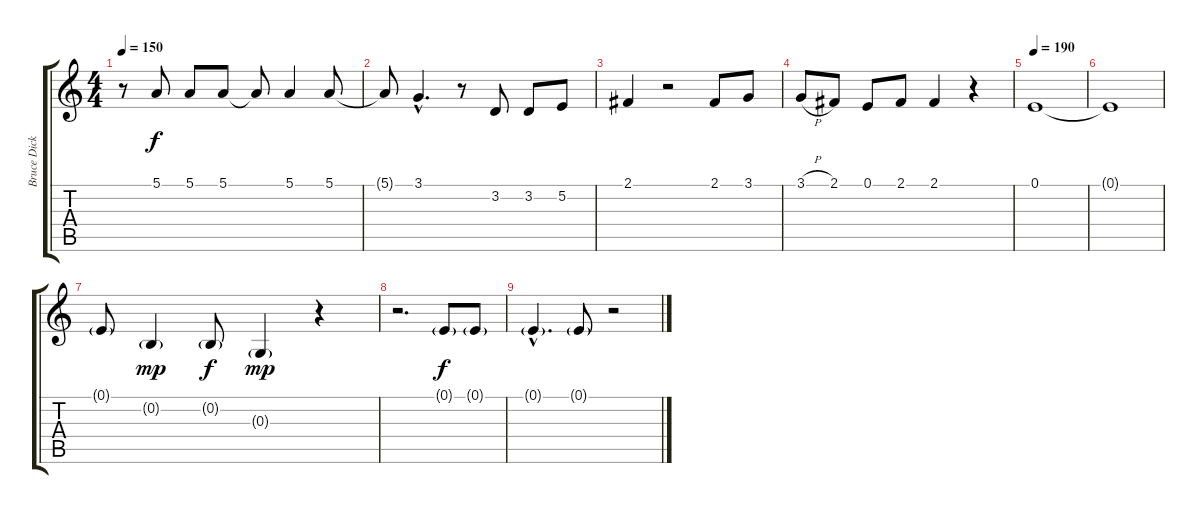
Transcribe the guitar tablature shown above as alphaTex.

\track ("Bruce Dickinson" "Bruce Dick") {instrument violin}
\staff {score tabs}
\tuning (E4 B3 G3 D3 A2 E2) {hide}
\ts (4 4)
\tempo 150
\clef g2
\ks c
r.8{dy mp} 5.1.8{dy f} 5.1.8 5.1.8 5.1{t}.8 5.1.4 5.1.8 |
5.1{t}.8 3.1{hac}.4{d} r.8 3.2.8 3.2.8 5.2.8 |
2.1.4 r.2 2.1.8 3.1.8 |
3.1{h}.8 2.1.8 0.1.8 2.1.8 2.1.4 r.4 |
\tempo 190
0.1.1 |
0.1{t}.1 |
0.1{g}.8 0.2{g}.4{dy mp} 0.2{g}.8{dy f} 0.3{g}.4{dy mp} r.4 |
r.2{d} 0.1{g}.8{dy f} 0.1{g}.8 |
0.1{g hac}.4{d} 0.1{g}.8 r.2
